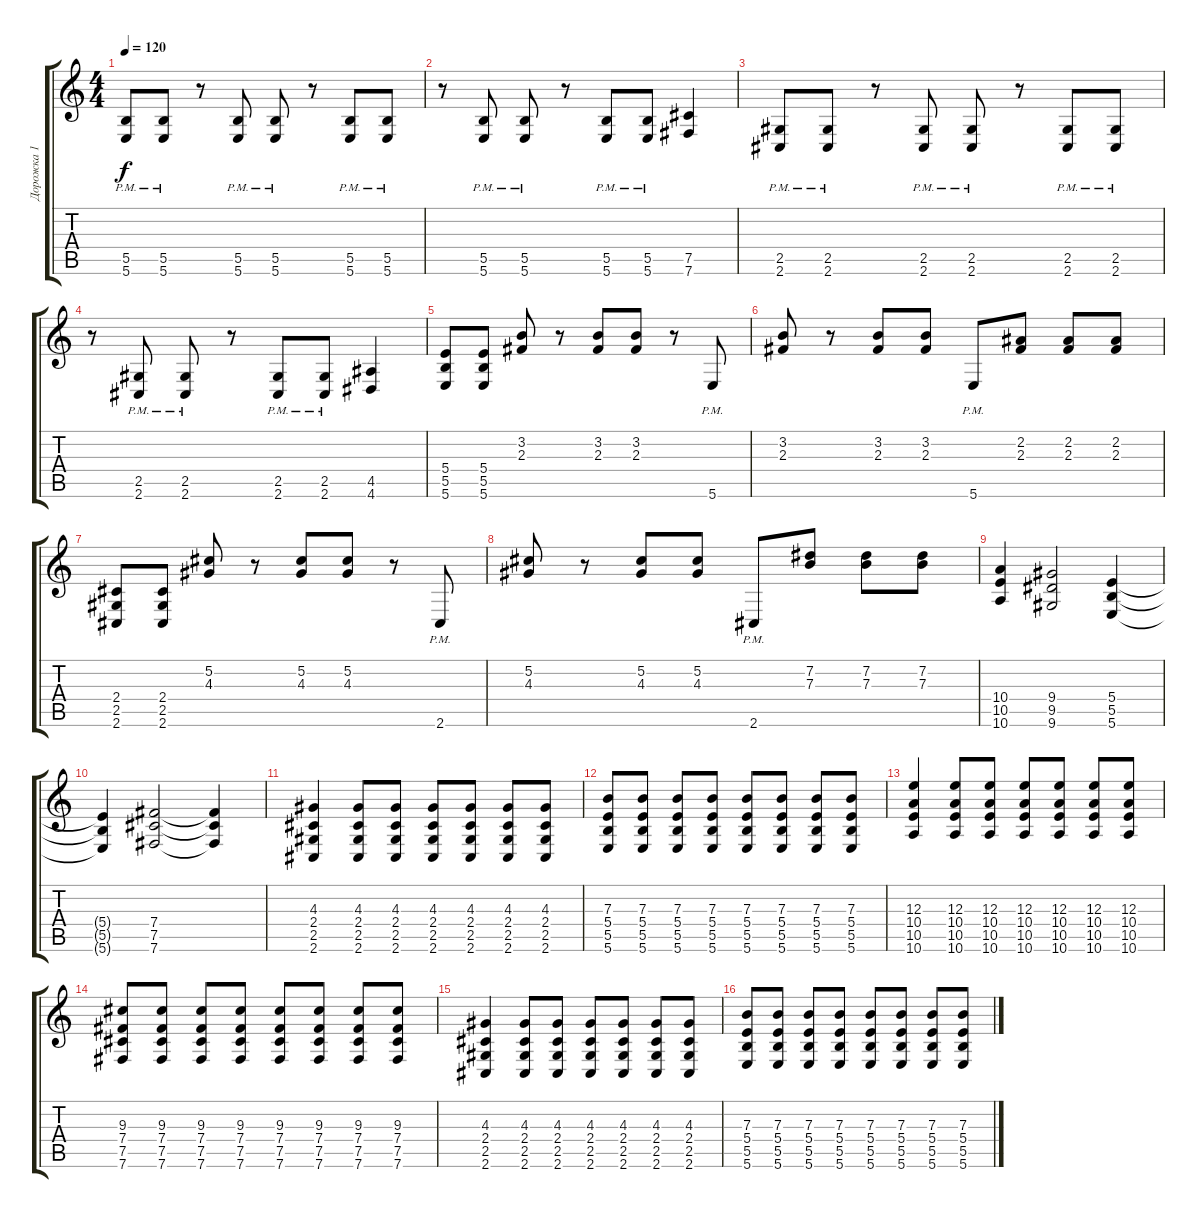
\track ("Дорожка 1" "Дорожка 1") {instrument distortionguitar}
\staff {score tabs}
\tuning (Db4 Ab3 E3 B2 Gb2 B1) {hide}
\ts (4 4)
\tempo 120
\clef g2
\ks c
(5.5{pm} 5.6{pm}).8{dy f} (5.5{pm} 5.6{pm}).8 r.8 (5.5{pm} 5.6{pm}).8 (5.5{pm} 5.6{pm}).8 r.8 (5.5{pm} 5.6{pm}).8 (5.5{pm} 5.6{pm}).8 |
r.8 (5.5{pm} 5.6{pm}).8 (5.5{pm} 5.6{pm}).8 r.8 (5.5{pm} 5.6{pm}).8 (5.5{pm} 5.6{pm}).8 (7.5 7.6).4 |
(2.5{pm} 2.6{pm}).8 (2.5{pm} 2.6{pm}).8 r.8 (2.5{pm} 2.6{pm}).8 (2.5{pm} 2.6{pm}).8 r.8 (2.5{pm} 2.6{pm}).8 (2.5{pm} 2.6{pm}).8 |
r.8 (2.5{pm} 2.6{pm}).8 (2.5{pm} 2.6{pm}).8 r.8 (2.5{pm} 2.6{pm}).8 (2.5{pm} 2.6{pm}).8 (4.5 4.6).4 |
(5.4 5.5 5.6).8 (5.4 5.5 5.6).8 (3.2 2.3).8 r.8 (3.2 2.3).8 (3.2 2.3).8 r.8 5.6{pm}.8 |
(3.2 2.3).8 r.8 (3.2 2.3).8 (3.2 2.3).8 5.6{pm}.8 (2.2 2.3).8 (2.2 2.3).8 (2.2 2.3).8 |
(2.4 2.5 2.6).8 (2.4 2.5 2.6).8 (5.2 4.3).8 r.8 (5.2 4.3).8 (5.2 4.3).8 r.8 2.6{pm}.8 |
(5.2 4.3).8 r.8 (5.2 4.3).8 (5.2 4.3).8 2.6{pm}.8 (7.2 7.3).8 (7.2 7.3).8 (7.2 7.3).8 |
(10.4 10.5 10.6).4 (9.4 9.5 9.6).2 (5.4 5.5 5.6).4 |
(5.4{t} 5.5{t} 5.6{t}).4 (7.4 7.5 7.6).2 (7.4{t} 7.5{t} 7.6{t}).4 |
(4.3 2.4 2.5 2.6).4 (4.3 2.4 2.5 2.6).8 (4.3 2.4 2.5 2.6).8 (4.3 2.4 2.5 2.6).8 (4.3 2.4 2.5 2.6).8 (4.3 2.4 2.5 2.6).8 (4.3 2.4 2.5 2.6).8 |
(7.3 5.4 5.5 5.6).8 (7.3 5.4 5.5 5.6).8 (7.3 5.4 5.5 5.6).8 (7.3 5.4 5.5 5.6).8 (7.3 5.4 5.5 5.6).8 (7.3 5.4 5.5 5.6).8 (7.3 5.4 5.5 5.6).8 (7.3 5.4 5.5 5.6).8 |
(12.3 10.4 10.5 10.6).4 (12.3 10.4 10.5 10.6).8 (12.3 10.4 10.5 10.6).8 (12.3 10.4 10.5 10.6).8 (12.3 10.4 10.5 10.6).8 (12.3 10.4 10.5 10.6).8 (12.3 10.4 10.5 10.6).8 |
(9.3 7.4 7.5 7.6).8 (9.3 7.4 7.5 7.6).8 (9.3 7.4 7.5 7.6).8 (9.3 7.4 7.5 7.6).8 (9.3 7.4 7.5 7.6).8 (9.3 7.4 7.5 7.6).8 (9.3 7.4 7.5 7.6).8 (9.3 7.4 7.5 7.6).8 |
(4.3 2.4 2.5 2.6).4 (4.3 2.4 2.5 2.6).8 (4.3 2.4 2.5 2.6).8 (4.3 2.4 2.5 2.6).8 (4.3 2.4 2.5 2.6).8 (4.3 2.4 2.5 2.6).8 (4.3 2.4 2.5 2.6).8 |
(7.3 5.4 5.5 5.6).8 (7.3 5.4 5.5 5.6).8 (7.3 5.4 5.5 5.6).8 (7.3 5.4 5.5 5.6).8 (7.3 5.4 5.5 5.6).8 (7.3 5.4 5.5 5.6).8 (7.3 5.4 5.5 5.6).8 (7.3 5.4 5.5 5.6).8
